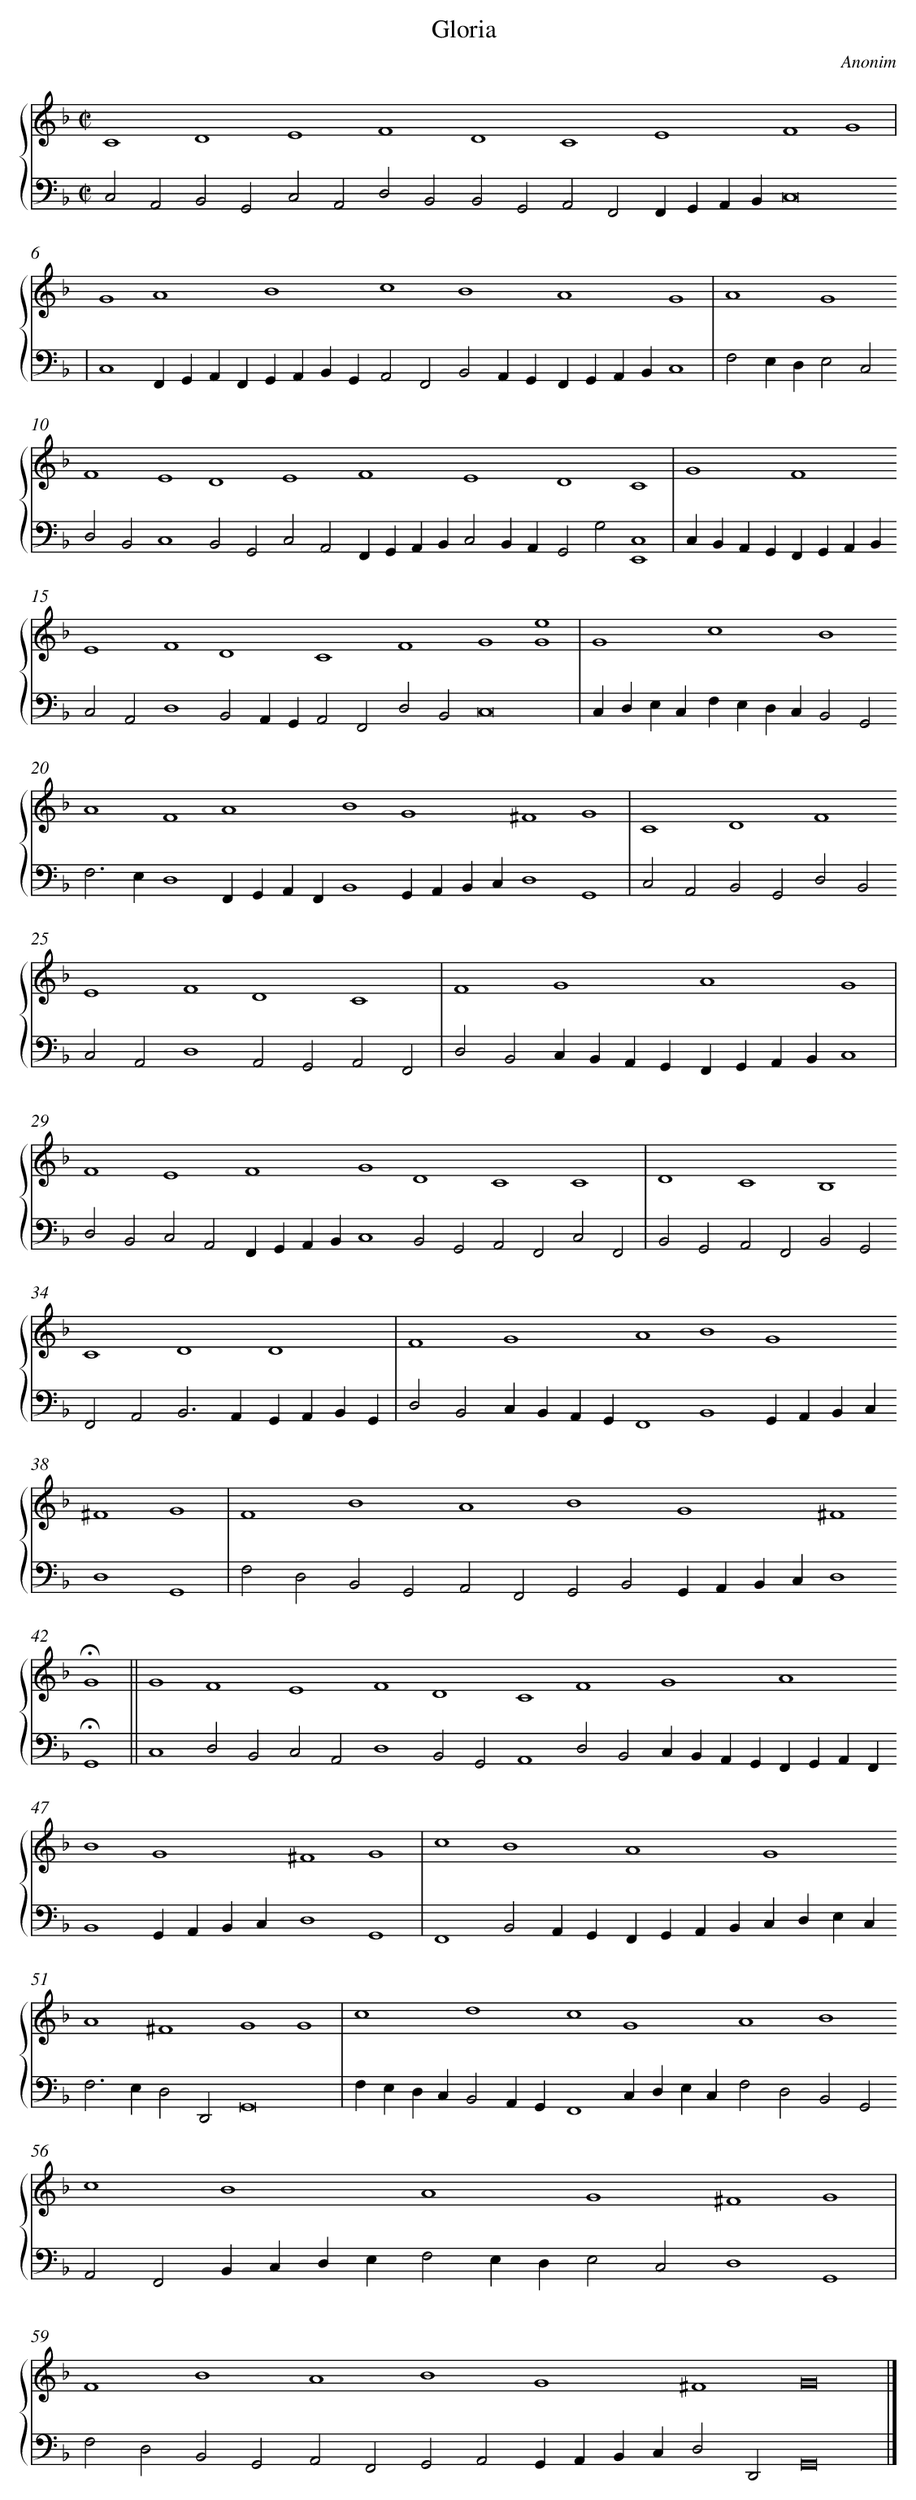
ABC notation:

X:1
T: Gloria
C: Anonim
L: 1/4
M: C|
%%staves {1 2}
V: 1
V: 2 clef=bass
K: F
[V:1] C4D4 [|]
[V:2] C,2A,,2B,,2G,,2 [|]
[V:1] E4F4 [|]
[V:2] C,2A,,2D,2B,,2 [|]
[V:1] D4C4 [|]
[V:2] B,,2G,,2A,,2F,,2 [|]
[V:1] E4F4 [|]
[V:2] F,,G,,A,,B,,C,8 [|]
[V:1] G4 |
[V:2]  |
[V:1] G4 [I:setbarnb 6][|]
[V:2] C,4 [|]
[V:1] A4B4 [|]
[V:2] F,,G,,A,,F,,G,,A,,B,,G,, [|]
[V:1] c4B4 [|]
[V:2] A,,2F,,2B,,2A,,G,, [|]
[V:1] A4G4 |
[V:2] F,,G,,A,,B,,C,4 |
[V:1] A4G4 [|]
[V:2] F,2E,D,E,2C,2 [|]
[V:1] F4E4 [|]
[V:2] D,2B,,2C,4 [|]
[V:1] D4E4 [|]
[V:2] B,,2G,,2C,2A,,2 [|]
[V:1] F4E4 [|]
[V:2] F,,G,,A,,B,,C,2B,,A,, [|]
[V:1] D4C4 |
[V:2] G,,2G,2[C,4E,,4] |
[V:1] G4F4 [|]
[V:2] C,B,,A,,G,,F,,G,,A,,B,, [|]
[V:1] E4F4 [|]
[V:2] C,2A,,2D,4 [|]
[V:1] D4C4 [|]
[V:2] B,,2A,,G,,A,,2F,,2 [|]
[V:1] F4G4[e4G4] |
[V:2] D,2B,,2C,8 |
[V:1] G4 [|]
[V:2] C,D,E,C, [|]
[V:1] c4B4 [|]
[V:2] F,E,D,C,B,,2G,,2 [|]
[V:1] A4F4 [|]
[V:2] F,2>E,2D,4 [|]
[V:1] A4B4 [|]
[V:2] F,,G,,A,,F,,B,,4 [|]
[V:1] G4^F4G4 |
[V:2] G,,A,,B,,C,D,4G,,4 |
[V:1] C4 [|]
[V:2] C,2A,,2 [|]
[V:1] D4F4 [|]
[V:2] B,,2G,,2D,2B,,2 [|]
[V:1] E4F4 [|]
[V:2] C,2A,,2D,4 [|]
[V:1] D4C4 |
[V:2] A,,2G,,2A,,2F,,2 |
[V:1] F4G4 [|]
[V:2] D,2B,,2C,B,,A,,G,, [|]
[V:1] A4G4 |
[V:2] F,,G,,A,,B,,C,4 |
[V:1] F4E4 [|]
[V:2] D,2B,,2C,2A,,2 [|]
[V:1] F4G4 [|]
[V:2] F,,G,,A,,B,,C,4 [|]
[V:1] D4C4C4 |
[V:2] B,,2G,,2A,,2F,,2C,2F,,2 |
[V:1] D4 [|]
[V:2] B,,2G,,2 [|]
[V:1] C4B,4 [|]
[V:2] A,,2F,,2B,,2G,,2 [|]
[V:1] C4D4 [|]
[V:2] F,,2A,,2B,,3A,, [|]
[V:1] D4 [I:setbarnb 35]|
[V:2] G,,A,,B,,G,, |
[V:1] F4 [|]
[V:2] D,2B,,2 [|]
[V:1] G4A4 [|]
[V:2] C,B,,A,,G,,F,,4 [|]
[V:1] B4G4 [|]
[V:2] B,,4G,,A,,B,,C, [|]
[V:1] ^F4G4 |
[V:2] D,4G,,4 |
[V:1] F4B4 [|]
[V:2] F,2D,2B,,2G,,2 [|]
[V:1] A4B4 [|]
[V:2] A,,2F,,2G,,2B,,2 [|]
[V:1] G4^F4 [|]
[V:2] G,,A,,B,,C,D,4 [|]
[V:1] !fermata!G4 ||
[V:2] !fermata!G,,4 ||
[V:1] G4 [I:setbarnb 43][|]
[V:2] C,4 [|]
[V:1] F4E4 [|]
[V:2] D,2B,,2C,2A,,2 [|]
[V:1] F4D4 [|]
[V:2] D,4B,,2G,,2 [|]
[V:1] C4F4 [|]
[V:2] A,,4D,2B,,2 [|]
[V:1] G4A4 [|]
[V:2] C,B,,A,,G,,F,,G,,A,,F,, [|]
[V:1] B4G4 [|]
[V:2] B,,4G,,A,,B,,C, [|]
[V:1] ^F4G4 |
[V:2] D,4G,,4 |
[V:1] c4B4 [|]
[V:2] F,,4B,,2A,,G,, [|]
[V:1] A4G4 [|]
[V:2] F,,G,,A,,B,,C,D,E,C, [|]
[V:1] A4^F4 [|]
[V:2] F,2>E,2D,2D,,2 [|]
[V:1] G4G4 |
[V:2] G,,8 |
[V:1] c4d4 [|]
[V:2] F,E,D,C,B,,2A,,G,, [|]
[V:1] c4G4 [|]
[V:2] F,,4C,D,E,C, [|]
[V:1] A4B4 [|]
[V:2] F,2D,2B,,2G,,2 [|]
[V:1] c4B4 [|]
[V:2] A,,2F,,2B,,C,D,E, [|]
[V:1] A4G4 [|]
[V:2] F,2E,D,E,2C,2 [|]
[V:1] ^F4G4 |
[V:2] D,4G,,4 |
[V:1] F4B4 [|]
[V:2] F,2D,2B,,2G,,2 [|]
[V:1] A4B4 [|]
[V:2] A,,2F,,2G,,2A,,2 [|]
[V:1] G4^F4 [|]
[V:2] G,,A,,B,,C,D,2D,,2 [|]
[V:1] G8 |]
[V:2] G,,8 |]
